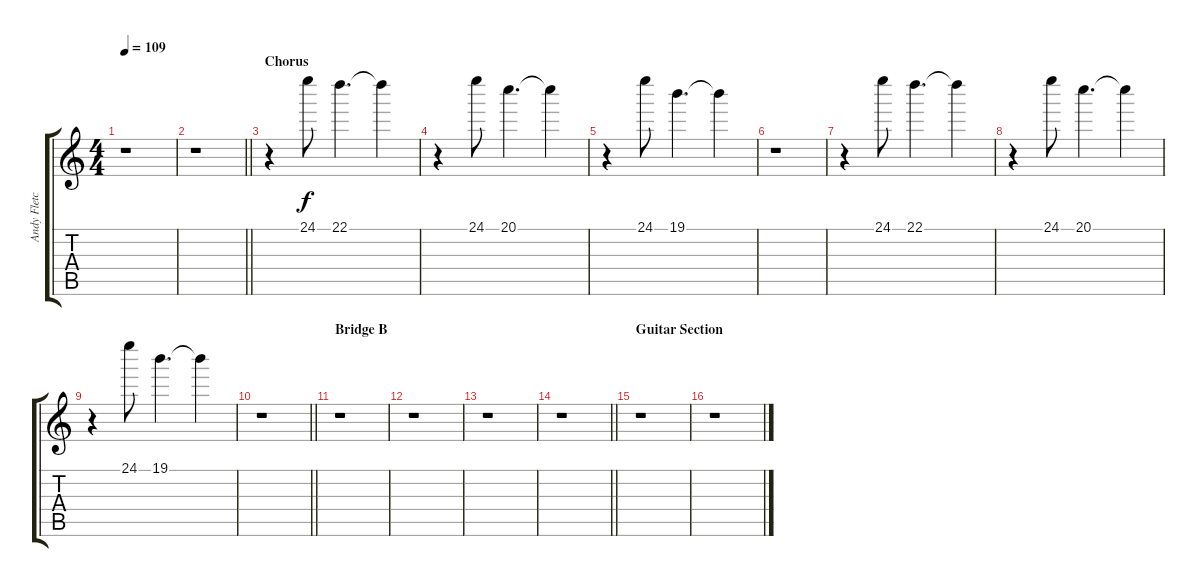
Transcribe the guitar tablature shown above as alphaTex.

\track ("Andy Fletcher - Synth IV" "Andy Fletc") {instrument electricguitarjazz}
\staff {score tabs}
\tuning (E4 B3 G3 D3 A2 E2) {hide}
\ts (4 4)
\tempo 109
\clef g2
\ks c
r.1{dy mp} |
\barLineRight lightlight
r.1 |
\section ("" "Chorus")
r.4{instrument electricguitarjazz} 24.1.8{dy f} 22.1.4{d} 22.1{t}.4 |
r.4 24.1.8 20.1.4{d} 20.1{t}.4 |
r.4 24.1.8 19.1.4{d} 19.1{t}.4 |
r.1 |
r.4 24.1.8 22.1.4{d} 22.1{t}.4 |
r.4 24.1.8 20.1.4{d} 20.1{t}.4 |
r.4 24.1.8 19.1.4{d} 19.1{t}.4 |
\barLineRight lightlight
r.1 |
\section ("" "Bridge B")
r.1 |
r.1 |
r.1 |
\barLineRight lightlight
r.1 |
\section ("" "Guitar Section")
r.1 |
r.1
